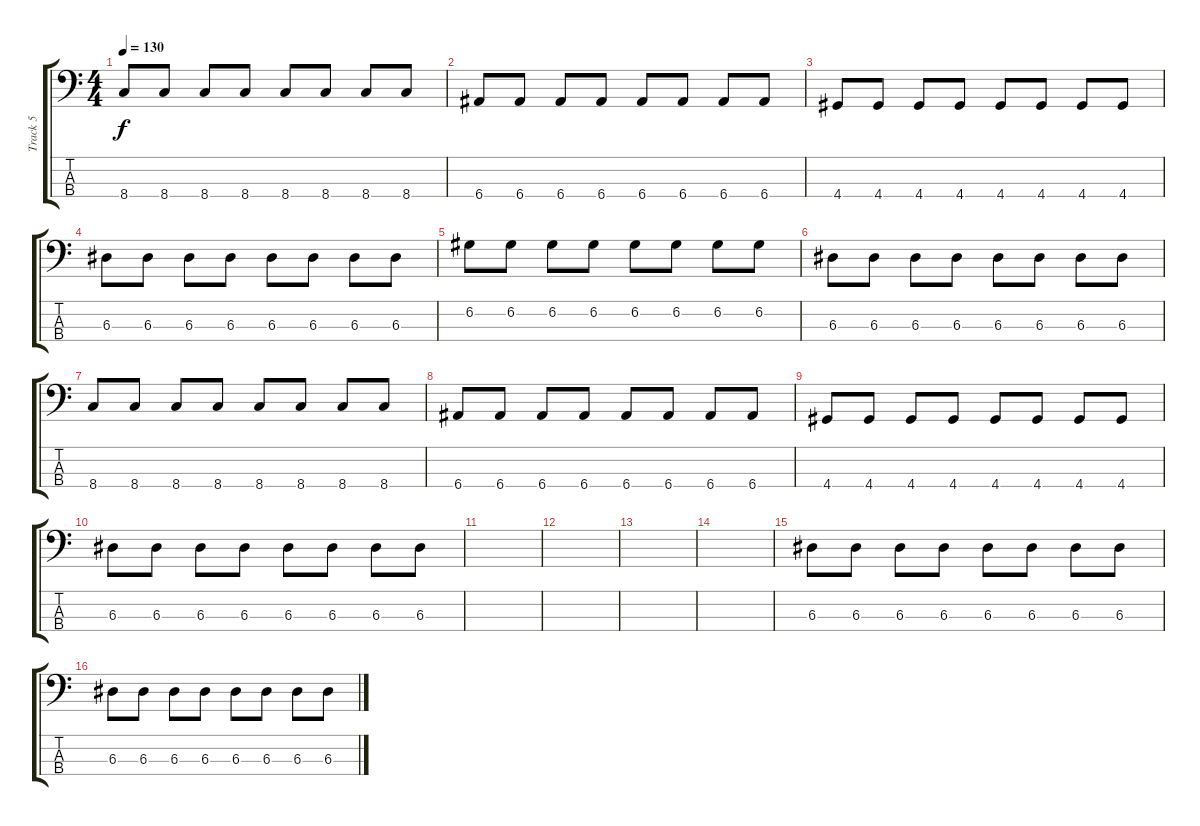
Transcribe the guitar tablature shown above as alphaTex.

\track ("Track 5" "Track 5") {instrument electricbassfinger}
\staff {score tabs}
\tuning (G2 D2 A1 E1) {hide}
\ts (4 4)
\tempo 130
\clef f4
\ks c
8.4.8{dy f} 8.4.8 8.4.8 8.4.8 8.4.8 8.4.8 8.4.8 8.4.8 |
6.4.8 6.4.8 6.4.8 6.4.8 6.4.8 6.4.8 6.4.8 6.4.8 |
4.4.8 4.4.8 4.4.8 4.4.8 4.4.8 4.4.8 4.4.8 4.4.8 |
6.3.8 6.3.8 6.3.8 6.3.8 6.3.8 6.3.8 6.3.8 6.3.8 |
6.2.8 6.2.8 6.2.8 6.2.8 6.2.8 6.2.8 6.2.8 6.2.8 |
6.3.8 6.3.8 6.3.8 6.3.8 6.3.8 6.3.8 6.3.8 6.3.8 |
8.4.8 8.4.8 8.4.8 8.4.8 8.4.8 8.4.8 8.4.8 8.4.8 |
6.4.8 6.4.8 6.4.8 6.4.8 6.4.8 6.4.8 6.4.8 6.4.8 |
4.4.8 4.4.8 4.4.8 4.4.8 4.4.8 4.4.8 4.4.8 4.4.8 |
6.3.8 6.3.8 6.3.8 6.3.8 6.3.8 6.3.8 6.3.8 6.3.8 |
|
|
|
|
6.3.8 6.3.8 6.3.8 6.3.8 6.3.8 6.3.8 6.3.8 6.3.8 |
6.3.8 6.3.8 6.3.8 6.3.8 6.3.8 6.3.8 6.3.8 6.3.8
